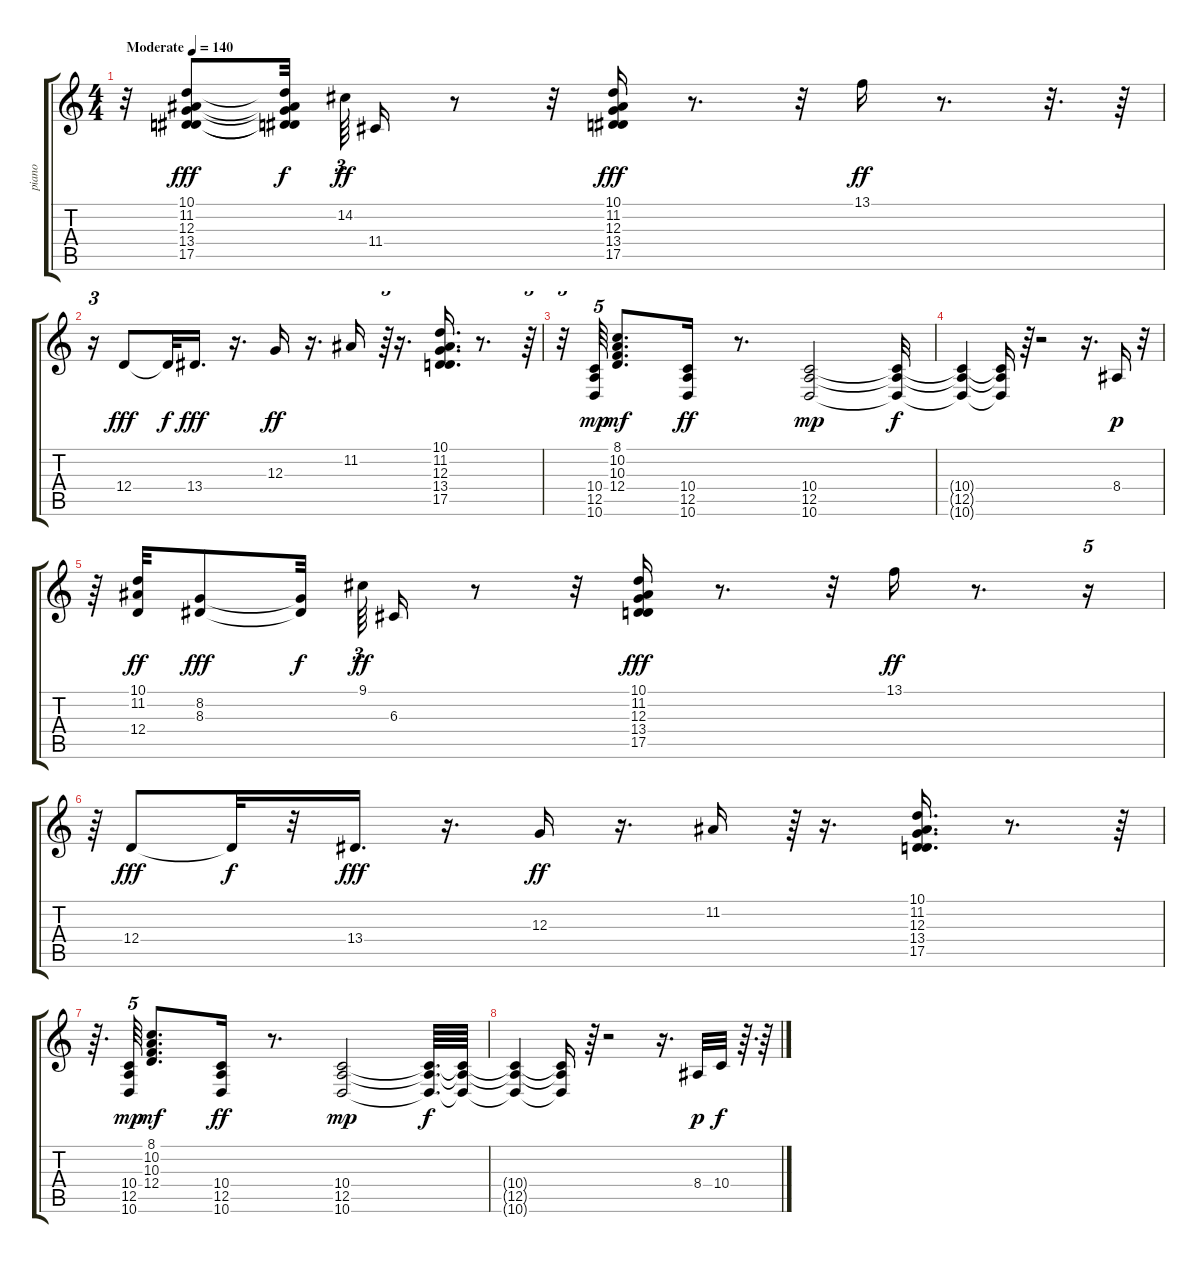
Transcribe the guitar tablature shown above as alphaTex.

\track ("piano" "piano") {instrument acousticgrandpiano}
\staff {score tabs}
\tuning (E4 B3 G3 D3 A2 E2) {hide}
\ts (4 4)
\tempo (140 "Moderate")
\clef g2
\ks c
r.32{dy fff instrument acousticgrandpiano} (10.1 11.2 12.3 13.4 17.5).8 (10.1{t} 11.2{t} 12.3{t} 13.4{t} 17.5{t}).32{dy f beam splitsecondary} 14.2.64{tu (3 2) dy ff} 11.4.16 r.8 r.32 (10.1 11.2 12.3 13.4 17.5).16{dy fff} r.8{d} r.32 13.1.16{dy ff} r.8{d} r.32{d} r.64 |
r.16{tu (3 2)} 12.4.8{dy fff} 12.4{t}.32{dy f} 13.4.16{d dy fff} r.16{d} 12.3.16{dy ff} r.16{d} 11.2.16 r.64{tu (3 2)} r.16{d} (10.1 11.2 12.3 13.4 17.5).16{d} r.8{d} r.64{tu (3 2)} |
r.32{tu (3 2)} (10.4 12.5 10.6).64{tu (5 4) dy mp} (8.1 10.2 10.3 12.4).8{d dy mf} (10.4 12.5 10.6).16{dy ff} r.8{d} (10.4 12.5 10.6).2{dy mp} (10.4{t} 12.5{t} 10.6{t}).32{dy f} |
(10.4{t} 12.5{t} 10.6{t}).4 (10.4{t} 12.5{t} 10.6{t}).16 r.64 r.2 r.16{d} 8.4.16{dy p} r.32 |
r.64 (10.1 11.2 12.4).32{dy ff} (8.2 8.3).8{dy fff} (8.2{t} 8.3{t}).32{dy f beam splitsecondary} 9.1.64{tu (3 2) dy ff} 6.3.16 r.8 r.32 (10.1 11.2 12.3 13.4 17.5).16{dy fff} r.8{d} r.32 13.1.16{dy ff} r.8{d} r.16{tu (5 4)} |
r.64{tu (5 4)} 12.4.8{dy fff} 12.4{t}.32{dy f} r.32 13.4.16{d dy fff} r.16{d} 12.3.16{dy ff} r.16{d} 11.2.16 r.64{tu (3 2)} r.16{d} (10.1 11.2 12.3 13.4 17.5).16{d} r.8{d} r.64 |
r.64{d} (10.4 12.5 10.6).64{tu (5 4) dy mp} (8.1 10.2 10.3 12.4).8{d dy mf} (10.4 12.5 10.6).16{dy ff} r.8{d} (10.4 12.5 10.6).2{dy mp} (10.4{t} 12.5{t} 10.6{t}).64{d dy f} (10.4{t} 12.5{t} 10.6{t}).64 |
(10.4{t} 12.5{t} 10.6{t}).4 (10.4{t} 12.5{t} 10.6{t}).16 r.64 r.2 r.16{d} 8.4.32{dy p} 10.4.32{dy f} r.64{d} r.64
